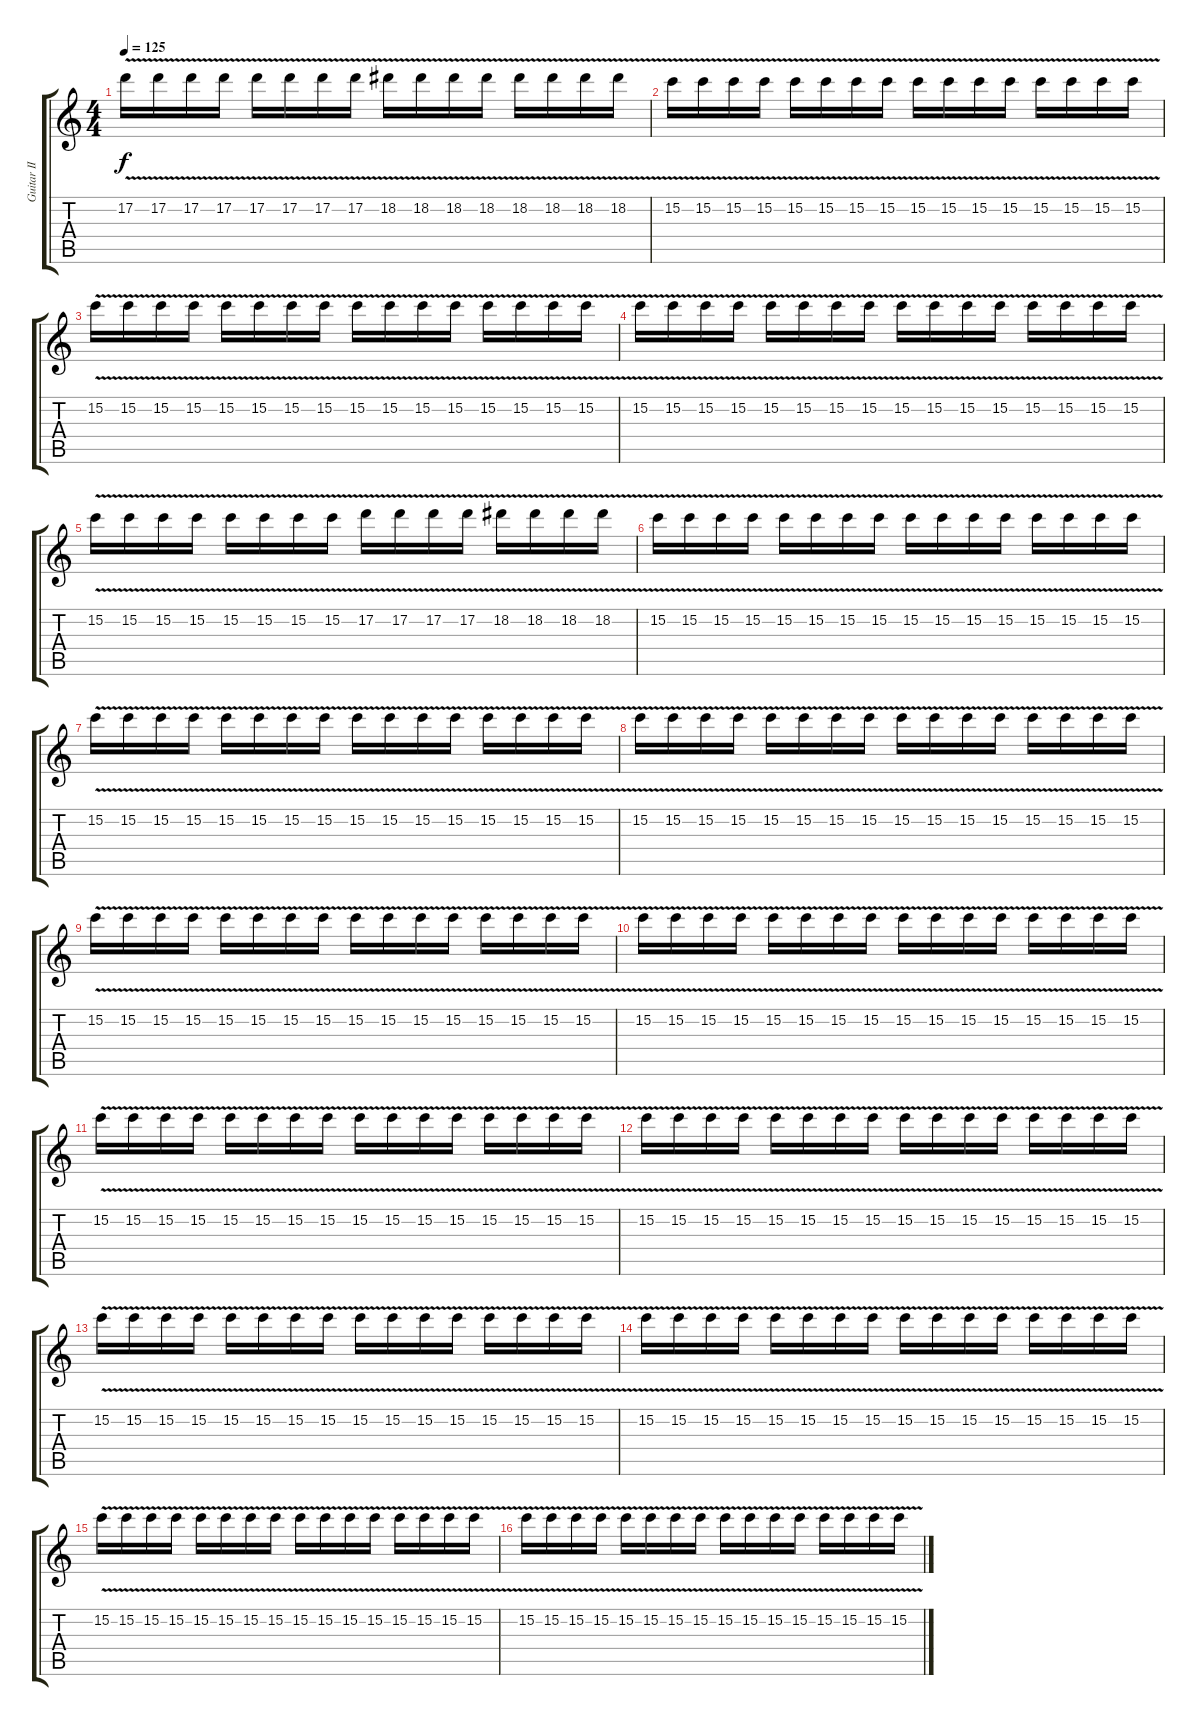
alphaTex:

\track ("Guitar II" "Guitar II") {mute instrument distortionguitar}
\staff {score tabs}
\tuning (D4 A3 F3 C3 G2 C2) {hide}
\ts (4 4)
\tempo 125
\clef g2
\ks c
17.2{v}.16{dy f} 17.2{v}.16 17.2{v}.16 17.2{v}.16 17.2{v}.16 17.2{v}.16 17.2{v}.16 17.2{v}.16 18.2{v}.16 18.2{v}.16 18.2{v}.16 18.2{v}.16 18.2{v}.16 18.2{v}.16 18.2{v}.16 18.2{v}.16 |
15.2{v}.16 15.2{v}.16 15.2{v}.16 15.2{v}.16 15.2{v}.16 15.2{v}.16 15.2{v}.16 15.2{v}.16 15.2{v}.16 15.2{v}.16 15.2{v}.16 15.2{v}.16 15.2{v}.16 15.2{v}.16 15.2{v}.16 15.2{v}.16 |
15.2{v}.16 15.2{v}.16 15.2{v}.16 15.2{v}.16 15.2{v}.16 15.2{v}.16 15.2{v}.16 15.2{v}.16 15.2{v}.16 15.2{v}.16 15.2{v}.16 15.2{v}.16 15.2{v}.16 15.2{v}.16 15.2{v}.16 15.2{v}.16 |
15.2{v}.16 15.2{v}.16 15.2{v}.16 15.2{v}.16 15.2{v}.16 15.2{v}.16 15.2{v}.16 15.2{v}.16 15.2{v}.16 15.2{v}.16 15.2{v}.16 15.2{v}.16 15.2{v}.16 15.2{v}.16 15.2{v}.16 15.2{v}.16 |
15.2{v}.16 15.2{v}.16 15.2{v}.16 15.2{v}.16 15.2{v}.16 15.2{v}.16 15.2{v}.16 15.2{v}.16 17.2{v}.16 17.2{v}.16 17.2{v}.16 17.2{v}.16 18.2{v}.16 18.2{v}.16 18.2{v}.16 18.2{v}.16 |
15.2{v}.16 15.2{v}.16 15.2{v}.16 15.2{v}.16 15.2{v}.16 15.2{v}.16 15.2{v}.16 15.2{v}.16 15.2{v}.16 15.2{v}.16 15.2{v}.16 15.2{v}.16 15.2{v}.16 15.2{v}.16 15.2{v}.16 15.2{v}.16 |
15.2{v}.16 15.2{v}.16 15.2{v}.16 15.2{v}.16 15.2{v}.16 15.2{v}.16 15.2{v}.16 15.2{v}.16 15.2{v}.16 15.2{v}.16 15.2{v}.16 15.2{v}.16 15.2{v}.16 15.2{v}.16 15.2{v}.16 15.2{v}.16 |
15.2{v}.16 15.2{v}.16 15.2{v}.16 15.2{v}.16 15.2{v}.16 15.2{v}.16 15.2{v}.16 15.2{v}.16 15.2{v}.16 15.2{v}.16 15.2{v}.16 15.2{v}.16 15.2{v}.16 15.2{v}.16 15.2{v}.16 15.2{v}.16 |
15.2{v}.16 15.2{v}.16 15.2{v}.16 15.2{v}.16 15.2{v}.16 15.2{v}.16 15.2{v}.16 15.2{v}.16 15.2{v}.16 15.2{v}.16 15.2{v}.16 15.2{v}.16 15.2{v}.16 15.2{v}.16 15.2{v}.16 15.2{v}.16 |
15.2{v}.16 15.2{v}.16 15.2{v}.16 15.2{v}.16 15.2{v}.16 15.2{v}.16 15.2{v}.16 15.2{v}.16 15.2{v}.16 15.2{v}.16 15.2{v}.16 15.2{v}.16 15.2{v}.16 15.2{v}.16 15.2{v}.16 15.2{v}.16 |
15.2{v}.16 15.2{v}.16 15.2{v}.16 15.2{v}.16 15.2{v}.16 15.2{v}.16 15.2{v}.16 15.2{v}.16 15.2{v}.16 15.2{v}.16 15.2{v}.16 15.2{v}.16 15.2{v}.16 15.2{v}.16 15.2{v}.16 15.2{v}.16 |
15.2{v}.16 15.2{v}.16 15.2{v}.16 15.2{v}.16 15.2{v}.16 15.2{v}.16 15.2{v}.16 15.2{v}.16 15.2{v}.16 15.2{v}.16 15.2{v}.16 15.2{v}.16 15.2{v}.16 15.2{v}.16 15.2{v}.16 15.2{v}.16 |
15.2{v}.16 15.2{v}.16 15.2{v}.16 15.2{v}.16 15.2{v}.16 15.2{v}.16 15.2{v}.16 15.2{v}.16 15.2{v}.16 15.2{v}.16 15.2{v}.16 15.2{v}.16 15.2{v}.16 15.2{v}.16 15.2{v}.16 15.2{v}.16 |
15.2{v}.16 15.2{v}.16 15.2{v}.16 15.2{v}.16 15.2{v}.16 15.2{v}.16 15.2{v}.16 15.2{v}.16 15.2{v}.16 15.2{v}.16 15.2{v}.16 15.2{v}.16 15.2{v}.16 15.2{v}.16 15.2{v}.16 15.2{v}.16 |
15.2{v}.16 15.2{v}.16 15.2{v}.16 15.2{v}.16 15.2{v}.16 15.2{v}.16 15.2{v}.16 15.2{v}.16 15.2{v}.16 15.2{v}.16 15.2{v}.16 15.2{v}.16 15.2{v}.16 15.2{v}.16 15.2{v}.16 15.2{v}.16 |
15.2{v}.16 15.2{v}.16 15.2{v}.16 15.2{v}.16 15.2{v}.16 15.2{v}.16 15.2{v}.16 15.2{v}.16 15.2{v}.16 15.2{v}.16 15.2{v}.16 15.2{v}.16 15.2{v}.16 15.2{v}.16 15.2{v}.16 15.2{v}.16
